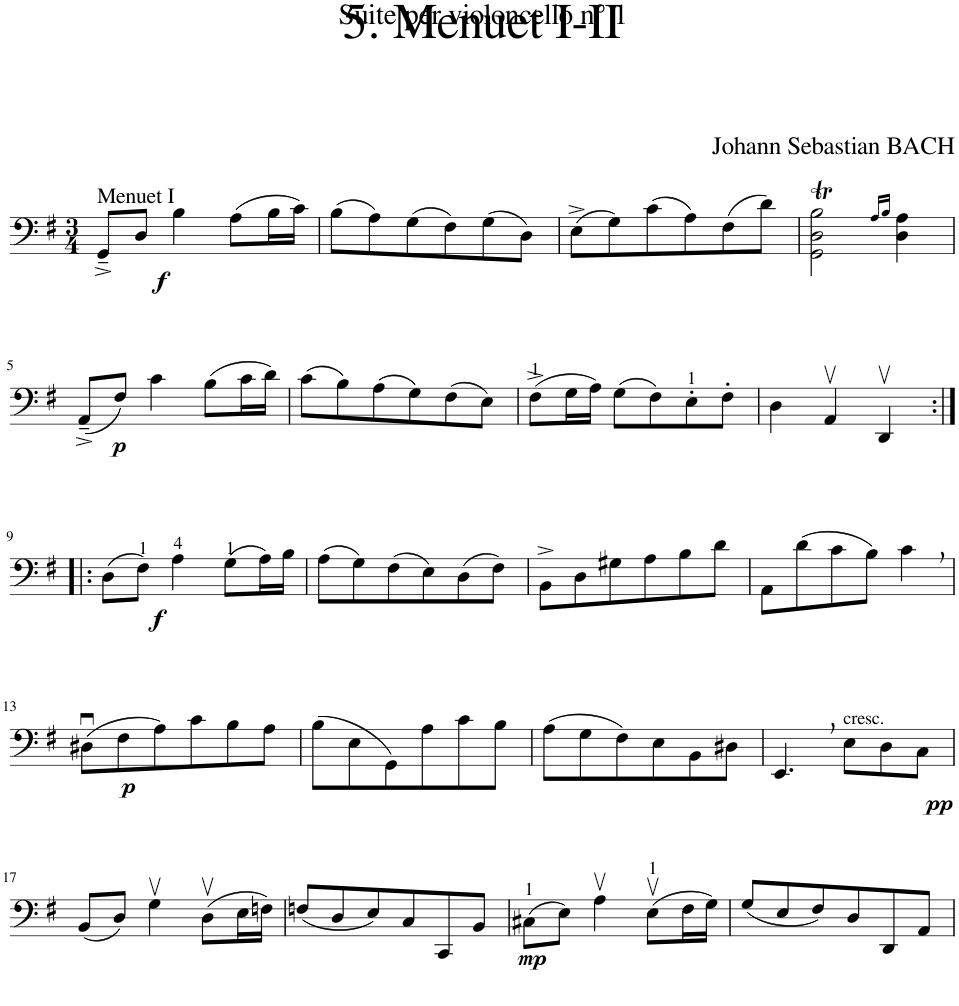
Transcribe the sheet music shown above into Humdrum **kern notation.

**kern	**dynam
*part1	*part1
*staff1	*staff1
*I"Violoncello	*
*I'Vc	*
*clefF4	*
*k[f#]	*
*M3/4	*
=1	=1
!LO:TX:a:t=Menuet I	!
!	!LO:DY:b
8GG~^/L	f
8D/J	.
4B\	.
(8A\L	.
16B\L	.
16c\JJ)	.
=2	=2
(8B\L	.
8A\)	.
(8G\	.
8F#\)	.
(8G\	.
8D\J)	.
=3	=3
(8E^\L	.
8G\)	.
(8c\	.
8A\)	.
(8F#\	.
8d\J)	.
=4	=4
2GG\T 2D\T 2B\T	.
16qA/LL	.
16qB/JJ	.
4D\TTT 4A\TTT	.
!!LO:LB:g=z
=5	=5
!	!LO:DY:b
(8AA~^/L	p
8F#/J)	.
4c\	.
(8B\L	.
16c\L	.
16d\JJ)	.
=6	=6
(8c\L	.
8B\)	.
(8A\	.
8G\)	.
(8F#\	.
8E\J)	.
=7	=7
(8F#^\L	.
16G\L	.
16A\JJ)	.
(8G\L	.
8F#\)	.
8E'\	.
8F#'\J	.
=8	=8
4D\	.
4AAv/	.
4DDv/	.
!!LO:LB:g=z
=9:|!|:	=9:|!|:
!	!LO:DY:b
(8D\L	f
8F#\J)	.
4A\	.
(8G\L	.
16A\L)	.
16B\JJ	.
=10	=10
(8A\L	.
8G\)	.
(8F#\	.
8E\)	.
(8D\	.
8F#\J)	.
=11	=11
8BB^\L	.
8D\	.
8G#X\	.
8A\	.
8B\	.
8d\J	.
=12	=12
8AA\L	.
(8d\	.
8c\	.
8B\J)	.
4c,\	.
!!LO:LB:g=z
=13	=13
!	!LO:DY:b
(8D#Xu\L	p
8F#\	.
8A\)	.
8c\	.
8B\	.
8A\J	.
=14	=14
(8B\L	.
8E\	.
8GG\)	.
8A\	.
8c\	.
8B\J	.
=15	=15
(8A\L	.
8G\	.
8F#\)	.
8E\	.
8BB\	.
8D#X\J	.
=16	=16
4.EE,/	.
!LO:TX:a:t=cresc.	!
!	!LO:DY:b
8E\L	pp
8D\	.
8C\J	.
!!LO:LB:g=z
=17	=17
(8BB/L	.
8D/J)	.
4Gv\	.
(8Dv\L	.
16E\L	.
16Fn\JJ)	.
=18	=18
(8Fn/L	.
8D/	.
8E/)	.
8C/	.
8CC/	.
8BB/J	.
=19	=19
!	!LO:DY:b
(8C#X\L	mp
8E\J)	.
4Av\	.
(8Ev\L	.
16F#\L	.
16G\JJ)	.
=20	=20
(8G/L	.
8E/	.
8F#/)	.
8D/	.
8DD/	.
8AA/J	.
=	=
*-	*-
